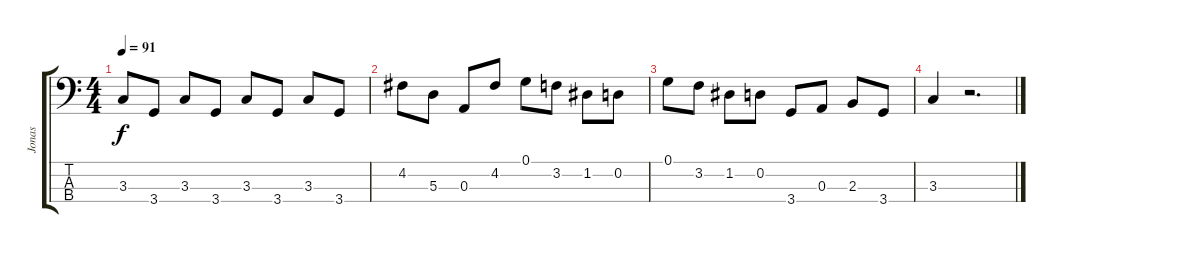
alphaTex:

\track ("Jonas" "Jonas") {instrument electricbasspick}
\staff {score tabs}
\tuning (G2 D2 A1 E1) {hide}
\ts (4 4)
\tempo 91
\clef f4
\ks c
3.3.8{dy f} 3.4.8 3.3.8 3.4.8 3.3.8 3.4.8 3.3.8 3.4.8 |
4.2.8 5.3.8 0.3.8 4.2.8 0.1.8 3.2.8 1.2.8 0.2.8 |
0.1.8 3.2.8 1.2.8 0.2.8 3.4.8 0.3.8 2.3.8 3.4.8 |
3.3.4 r.2{d}
